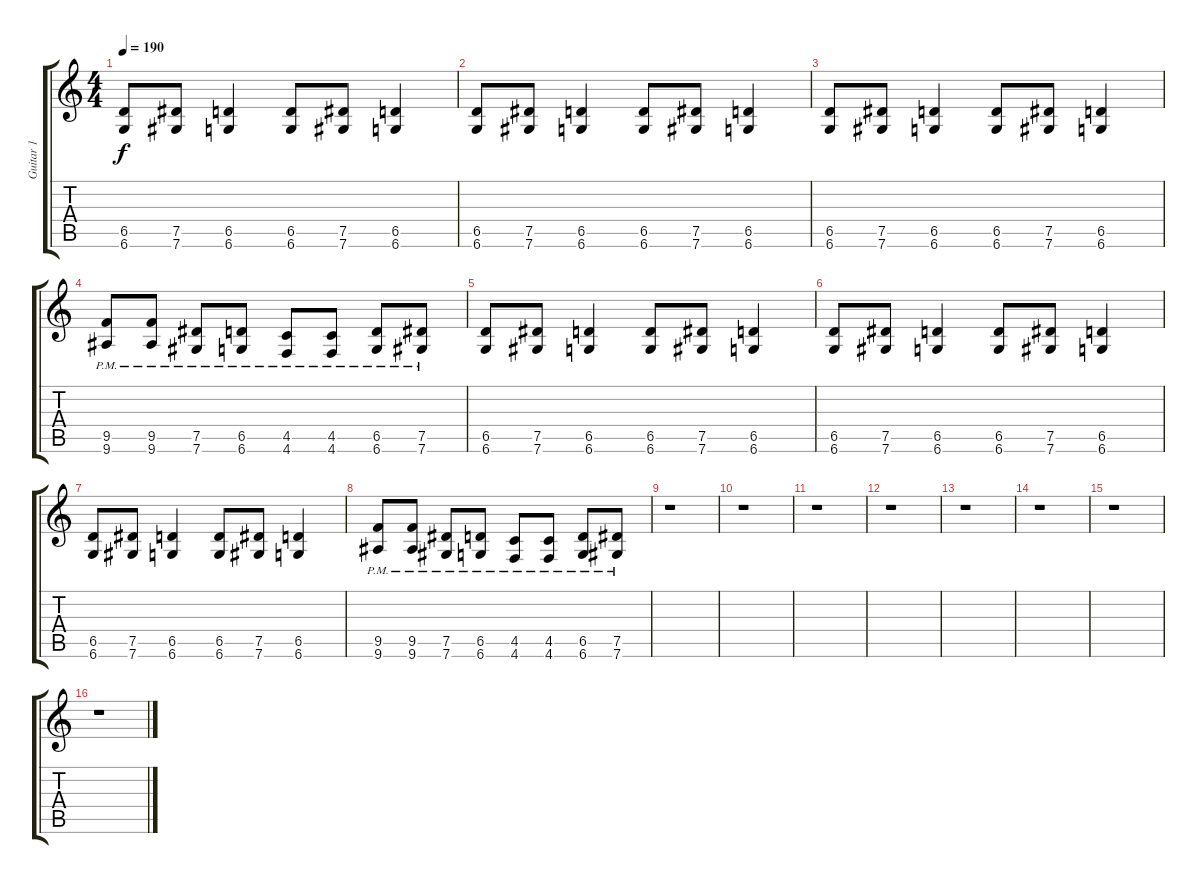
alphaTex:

\track ("Guitar 1" "Guitar 1") {instrument distortionguitar}
\staff {score tabs}
\tuning (Eb4 Bb3 Gb3 Db3 Ab2 Db2) {hide}
\ts (4 4)
\tempo 190
\clef g2
\ks c
(6.5 6.6).8{dy f} (7.5 7.6).8 (6.5 6.6).4 (6.5 6.6).8 (7.5 7.6).8 (6.5 6.6).4 |
(6.5 6.6).8 (7.5 7.6).8 (6.5 6.6).4 (6.5 6.6).8 (7.5 7.6).8 (6.5 6.6).4 |
(6.5 6.6).8 (7.5 7.6).8 (6.5 6.6).4 (6.5 6.6).8 (7.5 7.6).8 (6.5 6.6).4 |
(9.5{pm} 9.6{pm}).8 (9.5{pm} 9.6{pm}).8 (7.5{pm} 7.6{pm}).8 (6.5{pm} 6.6{pm}).8 (4.5{pm} 4.6{pm}).8 (4.5{pm} 4.6{pm}).8 (6.5{pm} 6.6{pm}).8 (7.5{pm} 7.6{pm}).8 |
(6.5 6.6).8 (7.5 7.6).8 (6.5 6.6).4 (6.5 6.6).8 (7.5 7.6).8 (6.5 6.6).4 |
(6.5 6.6).8 (7.5 7.6).8 (6.5 6.6).4 (6.5 6.6).8 (7.5 7.6).8 (6.5 6.6).4 |
(6.5 6.6).8 (7.5 7.6).8 (6.5 6.6).4 (6.5 6.6).8 (7.5 7.6).8 (6.5 6.6).4 |
(9.5{pm} 9.6{pm}).8 (9.5{pm} 9.6{pm}).8 (7.5{pm} 7.6{pm}).8 (6.5{pm} 6.6{pm}).8 (4.5{pm} 4.6{pm}).8 (4.5{pm} 4.6{pm}).8 (6.5{pm} 6.6{pm}).8 (7.5{pm} 7.6{pm}).8 |
r.1 |
r.1 |
r.1 |
r.1 |
r.1 |
r.1 |
r.1 |
r.1
